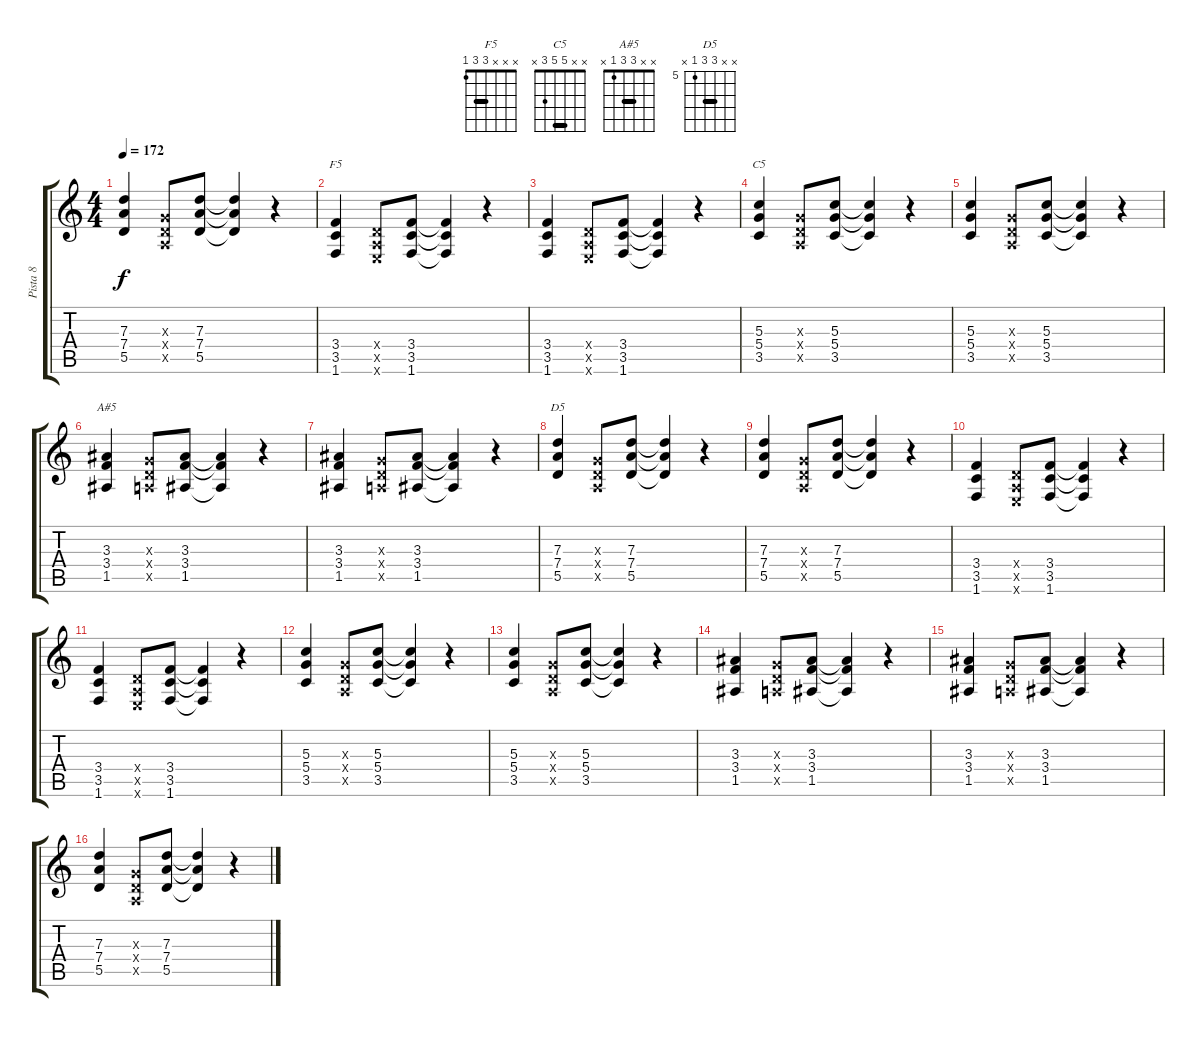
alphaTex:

\track ("Pista 8" "Pista 8") {instrument overdrivenguitar}
\staff {score tabs}
\tuning (E4 B3 G3 D3 A2 E2) {hide}
\chord ("F5" x x x 3 3 1) {barre 3}
\chord ("C5" x x 5 5 3 x) {barre 5}
\chord ("A#5" x x 3 3 1 x) {barre 3}
\chord ("D5" x x 7 7 5 x) {firstfret 5 barre 7}
\ts (4 4)
\tempo 172
\clef g2
\ks c
(7.3 7.4 5.5).4{dy f} (0.3{x} 0.4{x} 0.5{x}).8 (7.3 7.4 5.5).8 (7.3{t} 7.4{t} 5.5{t}).4 r.4 |
(3.4 3.5 1.6).4{ch "F5" instrument overdrivenguitar} (0.4{x} 0.5{x} 0.6{x}).8 (3.4 3.5 1.6).8 (3.4{t} 3.5{t} 1.6{t}).4 r.4 |
(3.4 3.5 1.6).4 (0.4{x} 0.5{x} 0.6{x}).8 (3.4 3.5 1.6).8 (3.4{t} 3.5{t} 1.6{t}).4 r.4 |
(5.3 5.4 3.5).4{ch "C5"} (0.3{x} 0.4{x} 0.5{x}).8 (5.3 5.4 3.5).8 (5.3{t} 5.4{t} 3.5{t}).4 r.4 |
(5.3 5.4 3.5).4 (0.3{x} 0.4{x} 0.5{x}).8 (5.3 5.4 3.5).8 (5.3{t} 5.4{t} 3.5{t}).4 r.4 |
(3.3 3.4 1.5).4{ch "A#5"} (0.3{x} 0.4{x} 0.5{x}).8 (3.3 3.4 1.5).8 (3.3{t} 3.4{t} 1.5{t}).4 r.4 |
(3.3 3.4 1.5).4 (0.3{x} 0.4{x} 0.5{x}).8 (3.3 3.4 1.5).8 (3.3{t} 3.4{t} 1.5{t}).4 r.4 |
(7.3 7.4 5.5).4{ch "D5"} (0.3{x} 0.4{x} 0.5{x}).8 (7.3 7.4 5.5).8 (7.3{t} 7.4{t} 5.5{t}).4 r.4 |
(7.3 7.4 5.5).4 (0.3{x} 0.4{x} 0.5{x}).8 (7.3 7.4 5.5).8 (7.3{t} 7.4{t} 5.5{t}).4 r.4 |
(3.4 3.5 1.6).4{instrument overdrivenguitar} (0.4{x} 0.5{x} 0.6{x}).8 (3.4 3.5 1.6).8 (3.4{t} 3.5{t} 1.6{t}).4 r.4 |
(3.4 3.5 1.6).4 (0.4{x} 0.5{x} 0.6{x}).8 (3.4 3.5 1.6).8 (3.4{t} 3.5{t} 1.6{t}).4 r.4 |
(5.3 5.4 3.5).4 (0.3{x} 0.4{x} 0.5{x}).8 (5.3 5.4 3.5).8 (5.3{t} 5.4{t} 3.5{t}).4 r.4 |
(5.3 5.4 3.5).4 (0.3{x} 0.4{x} 0.5{x}).8 (5.3 5.4 3.5).8 (5.3{t} 5.4{t} 3.5{t}).4 r.4 |
(3.3 3.4 1.5).4 (0.3{x} 0.4{x} 0.5{x}).8 (3.3 3.4 1.5).8 (3.3{t} 3.4{t} 1.5{t}).4 r.4 |
(3.3 3.4 1.5).4 (0.3{x} 0.4{x} 0.5{x}).8 (3.3 3.4 1.5).8 (3.3{t} 3.4{t} 1.5{t}).4 r.4 |
(7.3 7.4 5.5).4 (0.3{x} 0.4{x} 0.5{x}).8 (7.3 7.4 5.5).8 (7.3{t} 7.4{t} 5.5{t}).4 r.4
